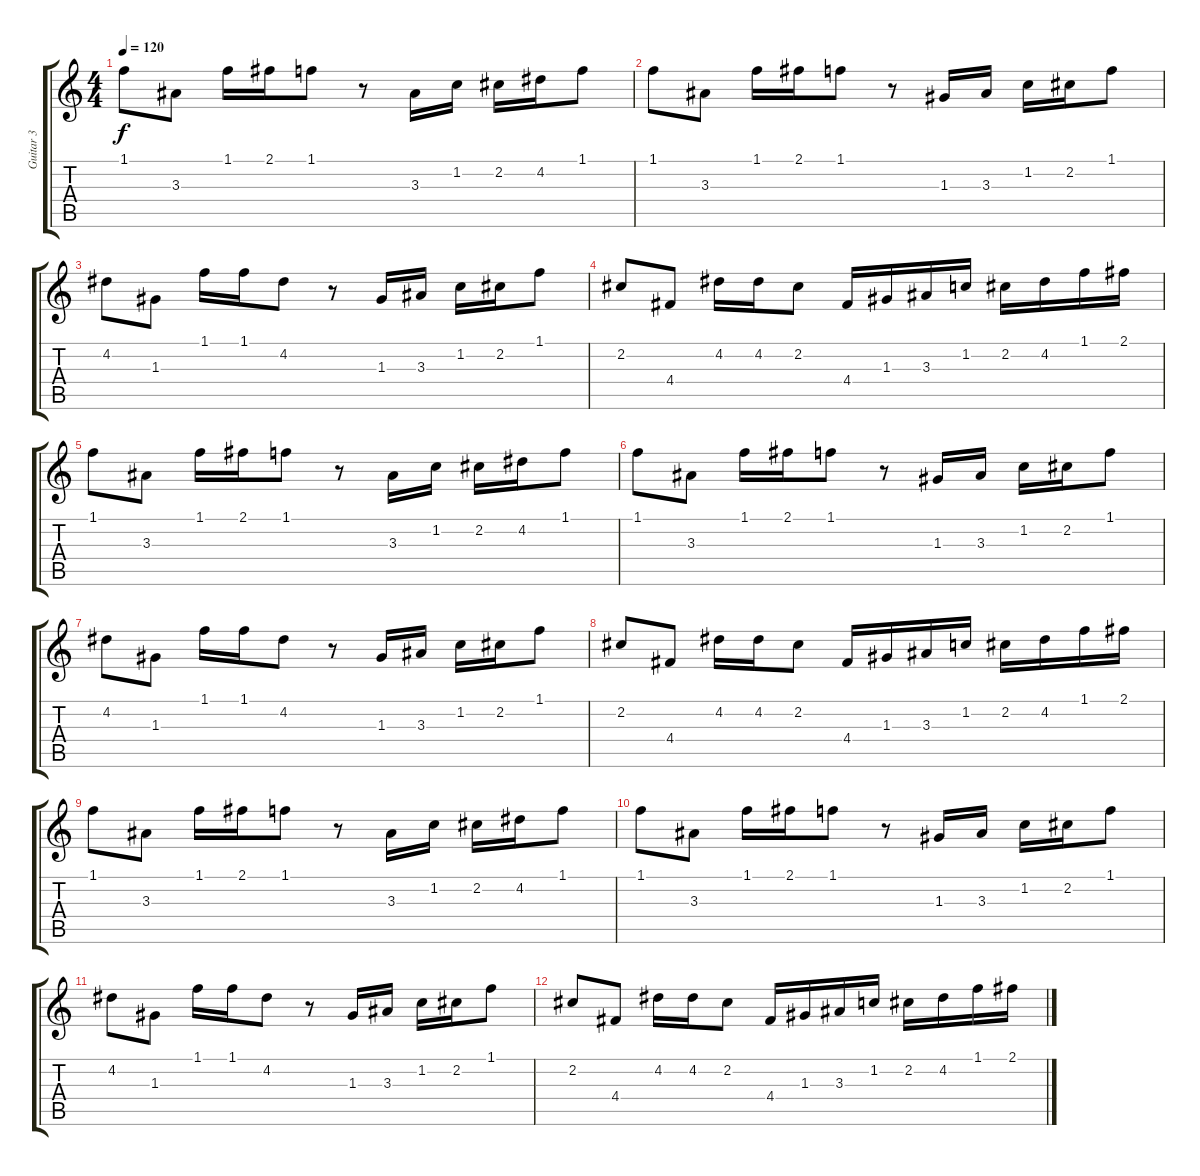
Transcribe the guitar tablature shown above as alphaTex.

\track ("Guitar 3" "Guitar 3") {instrument electricguitarmuted}
\staff {score tabs}
\tuning (E4 B3 G3 D3 A2 E2) {hide}
\ts (4 4)
\tempo 120
\clef g2
\ks c
1.1.8{dy f} 3.3.8 1.1.16 2.1.16 1.1.8 r.8 3.3.16 1.2.16 2.2.16 4.2.16 1.1.8 |
1.1.8 3.3.8 1.1.16 2.1.16 1.1.8 r.8 1.3.16 3.3.16 1.2.16 2.2.16 1.1.8 |
4.2.8 1.3.8 1.1.16 1.1.16 4.2.8 r.8 1.3.16 3.3.16 1.2.16 2.2.16 1.1.8 |
2.2.8 4.4.8 4.2.16 4.2.16 2.2.8 4.4.16 1.3.16 3.3.16 1.2.16 2.2.16 4.2.16 1.1.16 2.1.16 |
1.1.8 3.3.8 1.1.16 2.1.16 1.1.8 r.8 3.3.16 1.2.16 2.2.16 4.2.16 1.1.8 |
1.1.8 3.3.8 1.1.16 2.1.16 1.1.8 r.8 1.3.16 3.3.16 1.2.16 2.2.16 1.1.8 |
4.2.8 1.3.8 1.1.16 1.1.16 4.2.8 r.8 1.3.16 3.3.16 1.2.16 2.2.16 1.1.8 |
2.2.8 4.4.8 4.2.16 4.2.16 2.2.8 4.4.16 1.3.16 3.3.16 1.2.16 2.2.16 4.2.16 1.1.16 2.1.16 |
1.1.8 3.3.8 1.1.16 2.1.16 1.1.8 r.8 3.3.16 1.2.16 2.2.16 4.2.16 1.1.8 |
1.1.8 3.3.8 1.1.16 2.1.16 1.1.8 r.8 1.3.16 3.3.16 1.2.16 2.2.16 1.1.8 |
4.2.8 1.3.8 1.1.16 1.1.16 4.2.8 r.8 1.3.16 3.3.16 1.2.16 2.2.16 1.1.8 |
2.2.8 4.4.8 4.2.16 4.2.16 2.2.8 4.4.16 1.3.16 3.3.16 1.2.16 2.2.16 4.2.16 1.1.16 2.1.16
